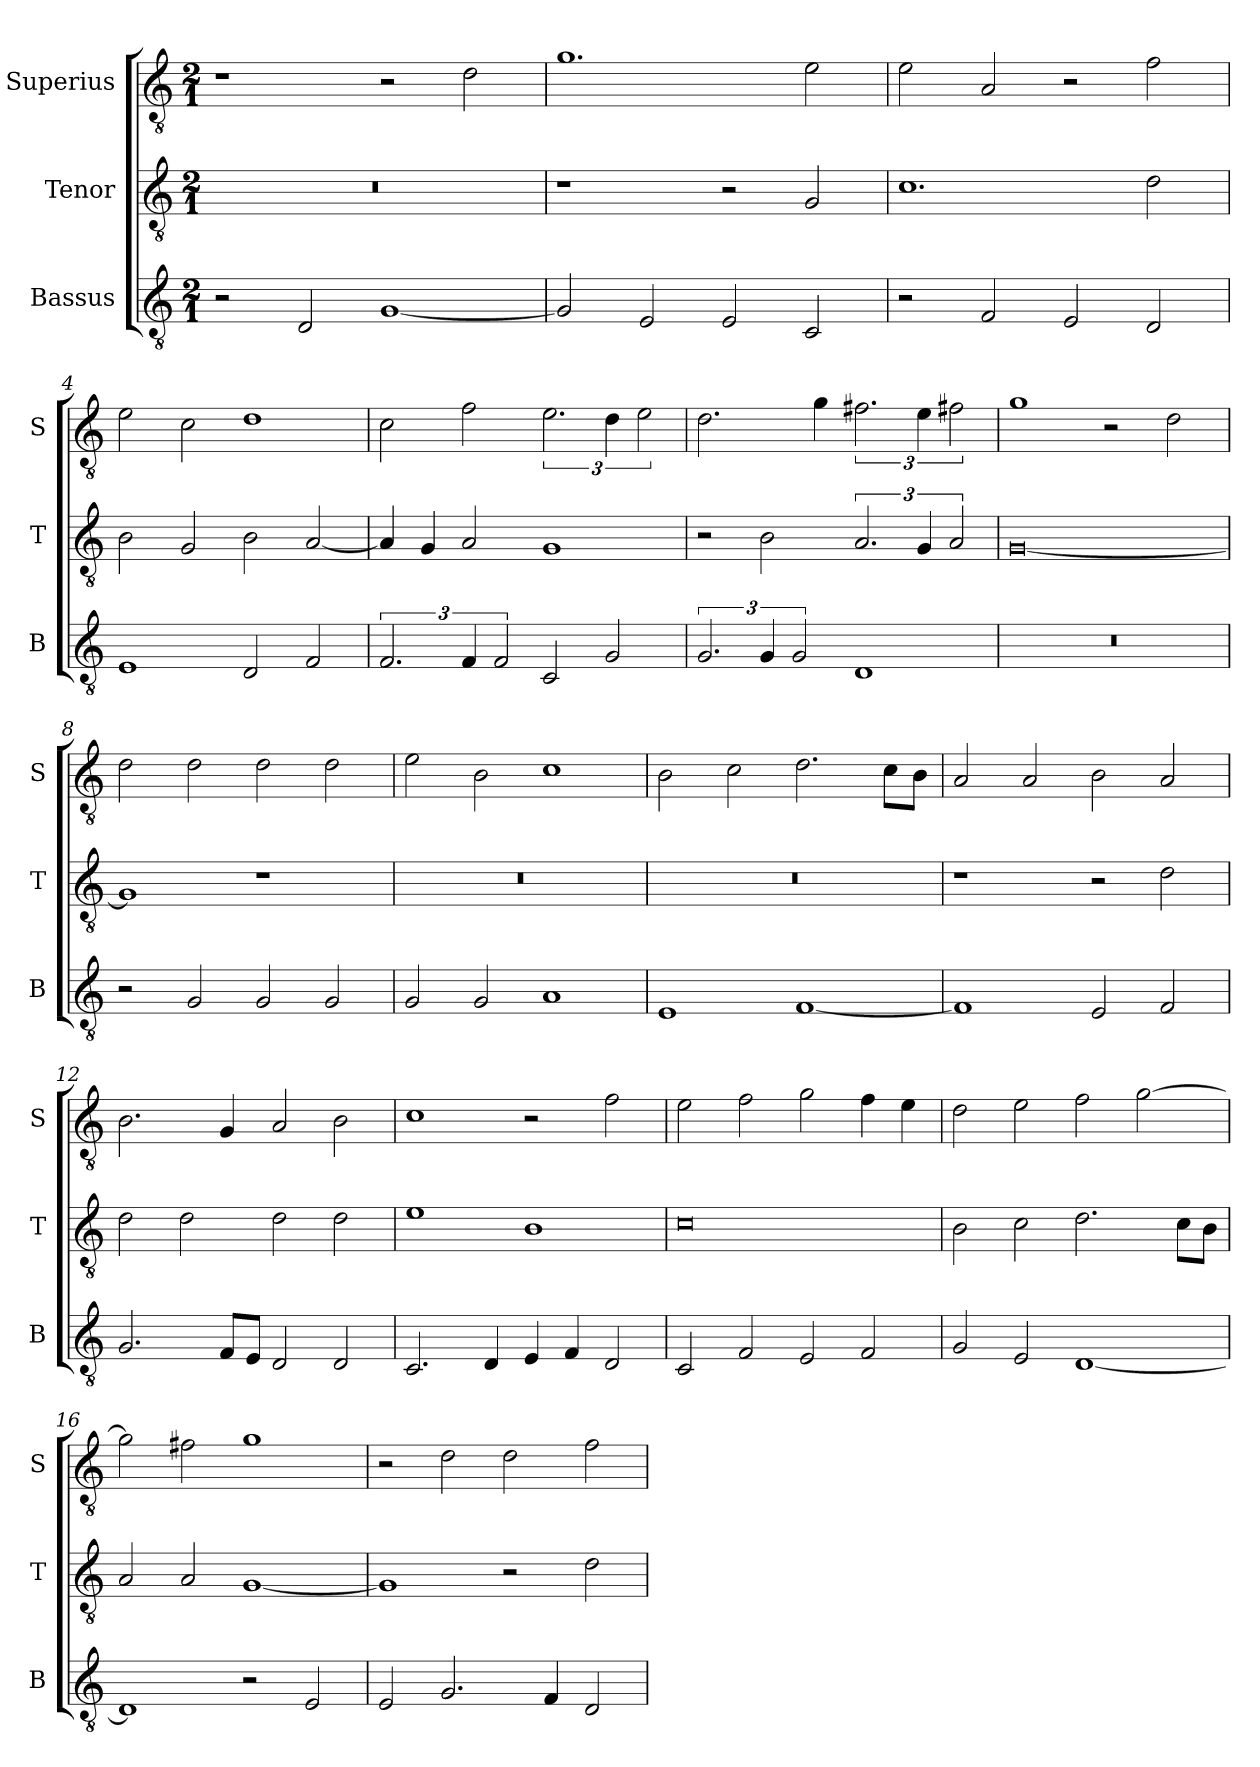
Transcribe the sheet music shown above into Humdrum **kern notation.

**kern	**kern	**kern
*part3	*part2	*part1
*staff3	*staff2	*staff1
*I"Bassus	*I"Tenor	*I"Superius
*I'B	*I'T	*I'S
*clefGv2	*clefGv2	*clefGv2
*k[]	*k[]	*k[]
*C:	*C:	*C:
*M2/1	*M2/1	*M2/1
=1	=1	=1
2r	0r	1r
2D	.	.
[1G	.	2r
.	.	2d
=2	=2	=2
2G]	1r	1.g
2E	.	.
2E	2r	.
2C	2G	2e
=3	=3	=3
2r	1.c	2e
2F	.	2A
2E	.	2r
2D	2d	2f
=4	=4	=4
1E	2B	2e
.	2G	2c
2D	2B	1d
2F	[2A	.
=5	=5	=5
3.F	4A]	2c
.	4G	.
6F	2A	2f
3F	.	.
2C	1G	3.e
2G	.	6d
.	.	3e
=6	=6	=6
3.G	2r	2.d
6G	2B	.
3G	.	.
.	.	4g
1D	3.A	3.f#X
.	6G	6e
.	3A	3f#X
=7	=7	=7
0r	[0G	1g
.	.	2r
.	.	2d
=8	=8	=8
2r	1G]	2d
2G	.	2d
2G	1r	2d
2G	.	2d
=9	=9	=9
2G	0r	2e
2G	.	2B
1A	.	1c
=10	=10	=10
1E	0r	2B
.	.	2c
[1F	.	2.d
.	.	8cL
.	.	8BJ
=11	=11	=11
1F]	1r	2A
.	.	2A
2E	2r	2B
2F	2d	2A
=12	=12	=12
2.G	2d	2.B
.	2d	.
8FL	.	4G
8EJ	.	.
2D	2d	2A
2D	2d	2B
=13	=13	=13
2.C	1e	1c
4D	.	.
4E	1B	2r
4F	.	.
2D	.	2f
=14	=14	=14
2C	0c	2e
2F	.	2f
2E	.	2g
2F	.	4f
.	.	4e
=15	=15	=15
2G	2B	2d
2E	2c	2e
[1D	2.d	2f
.	.	[2g
.	8cL	.
.	8BJ	.
=16	=16	=16
1D]	2A	2g]
.	2A	2f#X
2r	[1G	1g
2E	.	.
=17	=17	=17
2E	1G]	2r
2.G	.	2d
.	2r	2d
4F	.	.
2D	2d	2f
=	=	=
*-	*-	*-
